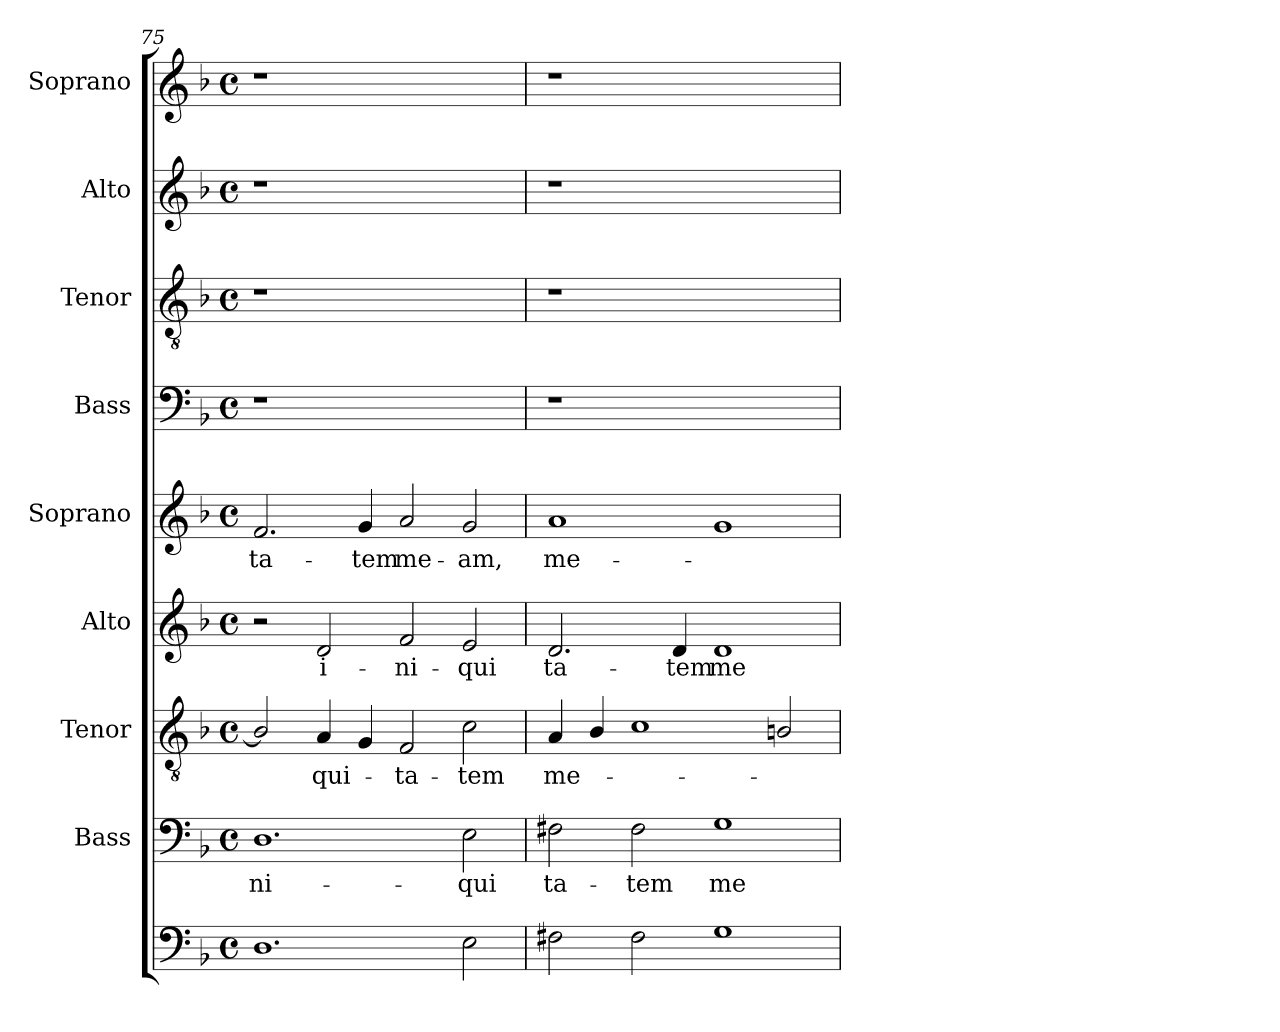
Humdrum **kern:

**kern	**kern	**text	**kern	**text	**kern	**text	**kern	**text	**kern	**kern	**kern	**kern
*part9	*part8	*part8	*part7	*part7	*part6	*part6	*part5	*part5	*part4	*part3	*part2	*part1
*staff9	*staff8	*staff8	*staff7	*staff7	*staff6	*staff6	*staff5	*staff5	*staff4	*staff3	*staff2	*staff1
*I""Violón y contrabajo"	*I"Bass	*	*I"Tenor	*	*I"Alto	*	*I"Soprano	*	*I"Bass	*I"Tenor	*I"Alto	*I"Soprano
*I'Cont.	*I'B.	*	*I'T.	*	*I'A.	*	*I'S.	*	*I'B.	*I'T.	*I'A.	*I'S.
*clefF4	*clefF4	*	*clefGv2	*	*clefG2	*	*clefG2	*	*clefF4	*clefGv2	*clefG2	*clefG2
*	*	*	*ITrd7c12	*	*	*	*	*	*	*ITrd7c12	*	*
*k[b-]	*k[b-]	*	*k[b-]	*	*k[b-]	*	*k[b-]	*	*k[b-]	*k[b-]	*k[b-]	*k[b-]
*F:	*F:	*	*F:	*	*F:	*	*F:	*	*F:	*F:	*F:	*F:
*M4/4	*M4/4	*	*M4/4	*	*M4/4	*	*M4/4	*	*M4/4	*M4/4	*M4/4	*M4/4
*met(c)	*met(c)	*	*met(c)	*	*met(c)	*	*met(c)	*	*met(c)	*met(c)	*met(c)	*met(c)
=75	=75	=75	=75	=75	=75	=75	=75	=75	=75	=75	=75	=75
!	!	!LO:LY:b:color=#000000	!	!	!	!	!	!	!	!	!	!
!	!	!	!	!	!	!	!	!LO:LY:b:color=#000000	!LO:N:vis=1	!LO:N:vis=1	!LO:N:vis=1	!LO:N:vis=1
1.Di	1.Di	-ni-	2BB-i/]	.	2r	.	2.fi/	-ta-	1r	1r	1r	1r
!	!	!	!	!LO:LY:b:color=#000000	!	!	!	!	!	!	!	!
!	!	!	!	!	!	!LO:LY:b:color=#000000	!	!	!	!	!	!
.	.	.	4AAi/	-qui-	2di/	i-	.	.	.	.	.	.
!	!	!	!	!	!	!	!	!LO:LY:b:color=#000000	!	!	!	!
.	.	.	4GGi/	.	.	.	4gi/	-tem	.	.	.	.
!	!	!	!	!LO:LY:b:color=#000000	!	!	!	!	!	!	!	!
!	!	!	!	!	!	!LO:LY:b:color=#000000	!	!	!	!	!	!
!	!	!	!	!	!	!	!	!LO:LY:b:color=#000000	!	!	!	!
.	.	.	2FFi/	-ta-	2fi/	-ni-	2ai/	me-	1ryy	1ryy	1ryy	1ryy
!	!	!LO:LY:b:color=#000000	!	!	!	!	!	!	!	!	!	!
!	!	!	!	!LO:LY:b:color=#000000	!	!	!	!	!	!	!	!
!	!	!	!	!	!	!LO:LY:b:color=#000000	!	!	!	!	!	!
!	!	!	!	!	!	!	!	!LO:LY:b:color=#000000	!	!	!	!
2Ei\	2Ei\	-qui	2Ci\	-tem	2ei/	-qui	2gi/	-am,	.	.	.	.
=76	=76	=76	=76	=76	=76	=76	=76	=76	=76	=76	=76	=76
!	!	!LO:LY:b:color=#000000	!	!	!	!	!	!	!	!	!	!
!	!	!	!	!LO:LY:b:color=#000000	!	!	!	!	!	!	!	!
!	!	!	!	!	!	!LO:LY:b:color=#000000	!	!	!	!	!	!
!	!	!	!	!	!	!	!	!LO:LY:b:color=#000000	!LO:N:vis=1	!LO:N:vis=1	!LO:N:vis=1	!LO:N:vis=1
2F#Xi\	2F#Xi\	ta-	4AAi/	me-	2.di/	ta-	1ai	me-	1r	1r	1r	1r
.	.	.	4BB-i/	.	.	.	.	.	.	.	.	.
!	!	!LO:LY:b:color=#000000	!	!	!	!	!	!	!	!	!	!
2F#i\	2F#i\	-tem	1Ci	.	.	.	.	.	.	.	.	.
!	!	!	!	!	!	!LO:LY:b:color=#000000	!	!	!	!	!	!
.	.	.	.	.	4di/	-tem	.	.	.	.	.	.
!	!	!LO:LY:b:color=#000000	!	!	!	!	!	!	!	!	!	!
!	!	!	!	!	!	!LO:LY:b:color=#000000	!	!	!	!	!	!
1Gi	1Gi	me-	.	.	1di	me-	1gi	.	1ryy	1ryy	1ryy	1ryy
.	.	.	2BBni/	.	.	.	.	.	.	.	.	.
=	=	=	=	=	=	=	=	=	=	=	=	=
*-	*-	*-	*-	*-	*-	*-	*-	*-	*-	*-	*-	*-
